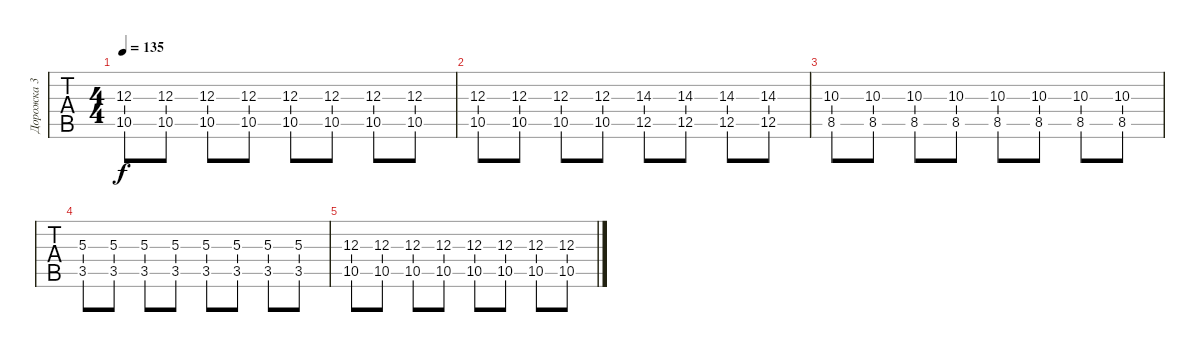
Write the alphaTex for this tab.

\track ("Дорожка 3" "Дорожка 3") {instrument overdrivenguitar}
\staff {tabs}
\tuning (E4 B3 G3 D3 A2 E2) {hide}
\ts (4 4)
\tempo 135
\clef g2
\ks c
(12.3 10.5).8{dy f} (12.3 10.5).8 (12.3 10.5).8 (12.3 10.5).8 (12.3 10.5).8 (12.3 10.5).8 (12.3 10.5).8 (12.3 10.5).8 |
(12.3 10.5).8 (12.3 10.5).8 (12.3 10.5).8 (12.3 10.5).8 (14.3 12.5).8 (14.3 12.5).8 (14.3 12.5).8 (14.3 12.5).8 |
(10.3 8.5).8 (10.3 8.5).8 (10.3 8.5).8 (10.3 8.5).8 (10.3 8.5).8 (10.3 8.5).8 (10.3 8.5).8 (10.3 8.5).8 |
(5.3 3.5).8 (5.3 3.5).8 (5.3 3.5).8 (5.3 3.5).8 (5.3 3.5).8 (5.3 3.5).8 (5.3 3.5).8 (5.3 3.5).8 |
(12.3 10.5).8 (12.3 10.5).8 (12.3 10.5).8 (12.3 10.5).8 (12.3 10.5).8 (12.3 10.5).8 (12.3 10.5).8 (12.3 10.5).8
